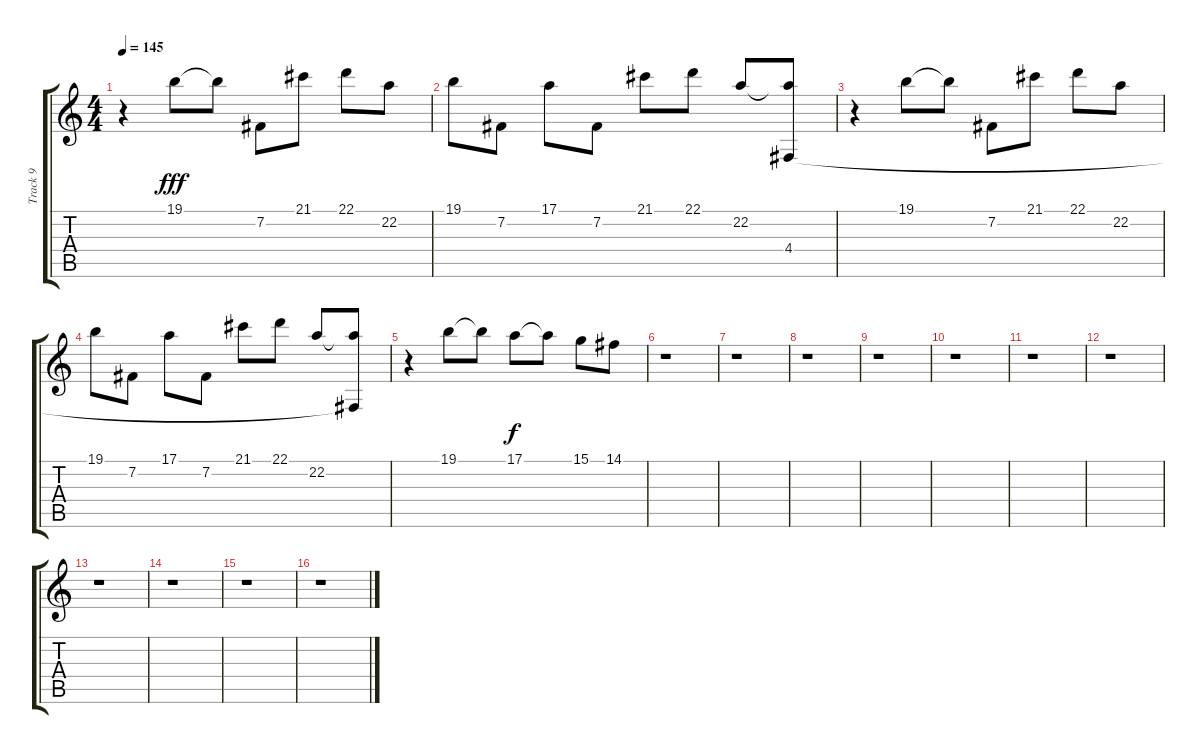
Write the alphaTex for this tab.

\track ("Track 9" "Track 9") {instrument acousticgrandpiano}
\staff {score tabs}
\tuning (E4 B3 G3 D3 A2 D2) {hide}
\ts (4 4)
\tempo 145
\clef g2
\ks c
r.4{dy fff} 19.1.8 19.1{t}.8 7.2.8 21.1.8 22.1.8 22.2.8 |
19.1.8 7.2.8 17.1.8 7.2.8 21.1.8 22.1.8 22.2.8 (22.2{t} 4.4{t}).8 |
r.4 19.1.8 19.1{t}.8 7.2.8 21.1.8 22.1.8 22.2.8 |
19.1.8 7.2.8 17.1.8 7.2.8 21.1.8 22.1.8 22.2.8 (22.2{t} 4.4{t}).8 |
r.4 19.1.8 19.1{t}.8 17.1.8{dy f} 17.1{t}.8 15.1.8 14.1.8 |
r.1 |
r.1 |
r.1 |
r.1 |
r.1 |
r.1 |
r.1 |
r.1 |
r.1 |
r.1 |
r.1
